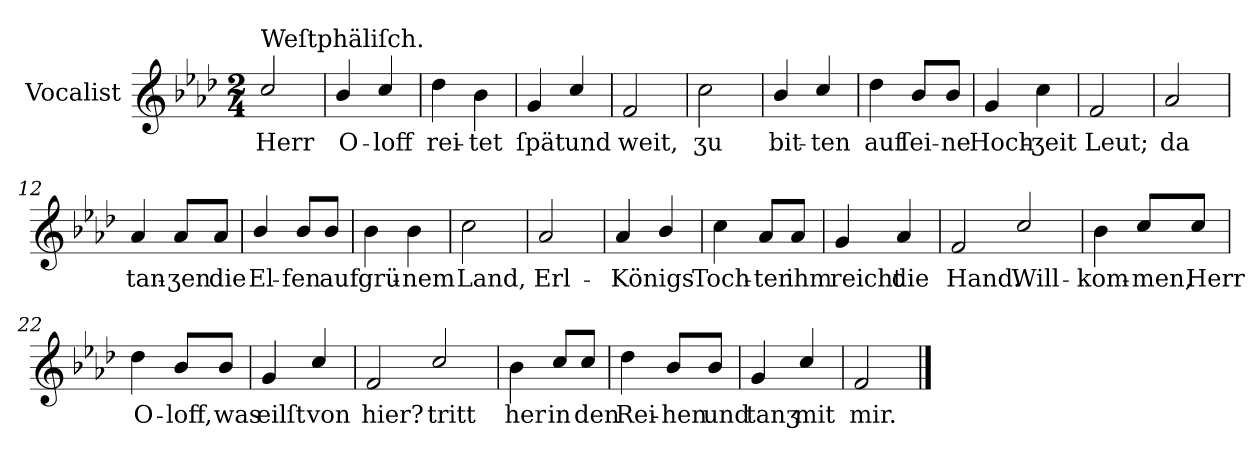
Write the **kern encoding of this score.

**kern	**text
*part1	*part1
*staff1	*staff1
*I"Vocalist	*
*k[b-e-a-d-]	*
*f:	*
*M2/4	*
=1	=1
!LO:TX:a:t=Weſtphäliſch.	!
2cc/	Herr
=2	=2
4b-/	O-
4cc/	-loff
=3	=3
4dd-	rei-
4b-	-tet
=4	=4
4g	ſpät
4cc/	und
=5	=5
2f	weit,
=6	=6
2cc	ʒu
=7	=7
4b-/	bit-
4cc/	-ten
=8	=8
4dd-	auf
8b-/L	ſei-
8b-/J	-ne
=9	=9
4g	Hoch-
4cc	-ʒeit
=10	=10
2f	Leut;
=11	=11
2a-	da
=12	=12
4a-	tan-
8a-L	-ʒen
8a-J	die
=13	=13
4b-/	El-
8b-/L	-fen
8b-/J	auf
=14	=14
4b-	grü-
4b-	-nem
=15	=15
2cc	Land,
=16	=16
2a-	Erl-
=17	=17
4a-	-Königs
4b-/	.
=18	=18
4cc	Toch-
8a-L	-ter
8a-J	ihm
=19	=19
4g	reicht
4a-	die
=20	=20
2f	Hand.
2cc/	Will-
=21	=21
4b-	-kom-
8cc/L	-men,
8cc/J	Herr
=22	=22
4dd-	O-
8b-/L	-loff,
8b-/J	was
=23	=23
4g	eilſt
4cc/	von
=24	=24
2f	hier?
2cc/	tritt
=25	=25
4b-	her
8cc/L	in
8cc/J	den
=26	=26
4dd-	Rei-
8b-/L	-hen
8b-/J	und
=27	=27
4g	tanʒ
4cc/	mit
=28	=28
2f	mir.
==	==
*-	*-
